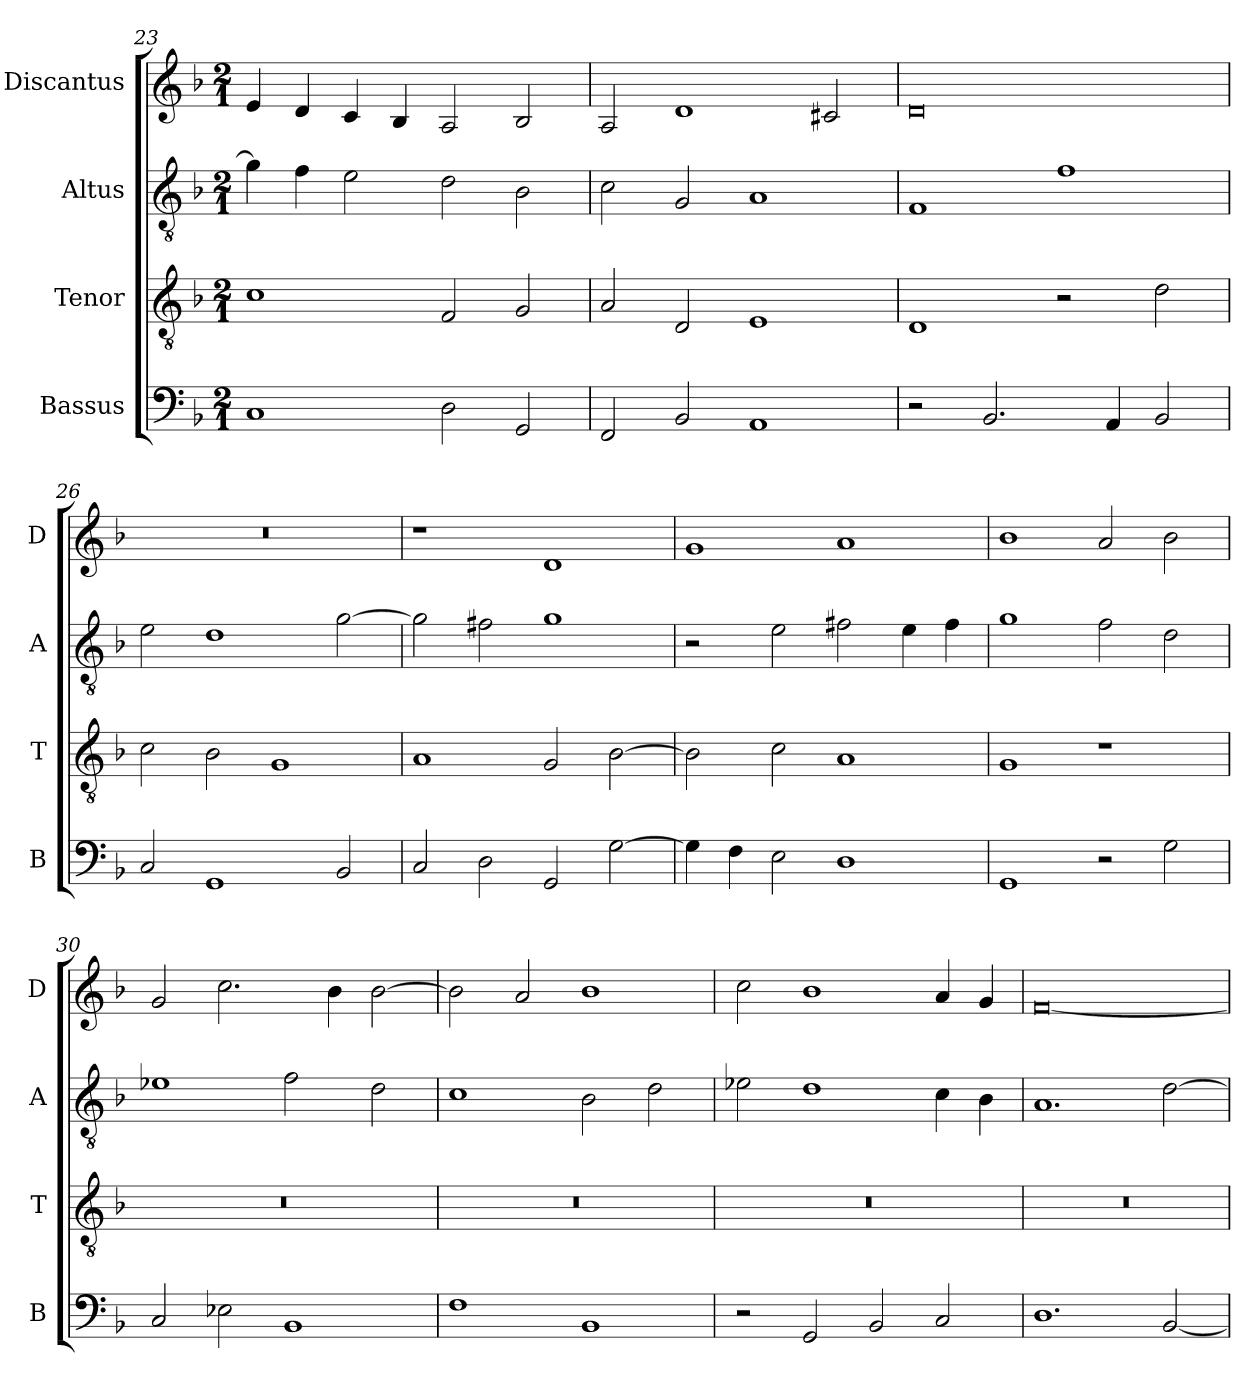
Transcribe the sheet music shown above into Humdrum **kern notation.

**kern	**kern	**kern	**kern
*part4	*part3	*part2	*part1
*staff4	*staff3	*staff2	*staff1
*I"Bassus	*I"Tenor	*I"Altus	*I"Discantus
*I'B	*I'T	*I'A	*I'D
*clefF4	*clefGv2	*clefGv2	*clefG2
*k[b-]	*k[b-]	*k[b-]	*k[b-]
*M2/1	*M2/1	*M2/1	*M2/1
=23	=23	=23	=23
1C	1c	4g]	4e
.	.	4f	4d
.	.	2e	4c
.	.	.	4B-
2D	2F	2d	2A
2GG	2G	2B-	2B-
=24	=24	=24	=24
2FF	2A	2c	2A
2BB-	2D	2G	1d
1AA	1E	1A	.
.	.	.	2c#X
!!LO:LB:g=z
=25	=25	=25	=25
2r	1D	1F	0d
2.BB-	.	.	.
.	2r	1f	.
4AA	.	.	.
2BB-	2d	.	.
=26	=26	=26	=26
2C	2c	2e	0r
1GG	2B-	1d	.
.	1G	.	.
2BB-	.	[2g	.
=27	=27	=27	=27
2C	1A	2g]	1r
2D	.	2f#X	.
2GG	2G	1g	1d
[2G	[2B-	.	.
=28	=28	=28	=28
4G]	2B-]	2r	1g
4F	.	.	.
2E	2c	2e	.
1D	1A	2f#X	1a
.	.	4e	.
.	.	4f#	.
=29	=29	=29	=29
1GG	1G	1g	1b-
2r	1r	2f	2a
2G	.	2d	2b-
!!LO:LB:g=z
=30	=30	=30	=30
2C	0r	1e-X	2g
2E-X	.	.	2.cc
1BB-	.	2f	.
.	.	.	4b-
.	.	2d	[2b-
=31	=31	=31	=31
1F	0r	1c	2b-]
.	.	.	2a
1BB-	.	2B-	1b-
.	.	2d	.
=32	=32	=32	=32
2r	0r	2e-X	2cc
2GG	.	1d	1b-
2BB-	.	.	.
2C	.	4c	4a
.	.	4B-	4g
=33	=33	=33	=33
1.D	0r	1.A	[0f
[2BB-	.	[2d	.
=	=	=	=
*-	*-	*-	*-
